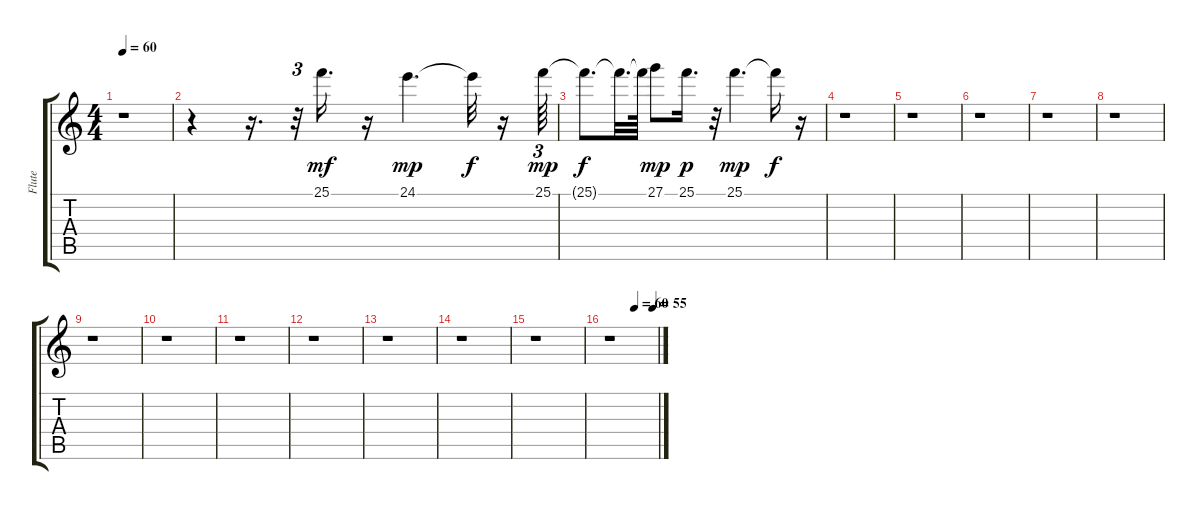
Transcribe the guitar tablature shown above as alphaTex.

\track ("Flute" "Flute") {instrument piccolo}
\staff {score tabs}
\tuning (E4 B3 G3 D3 A2 E2) {hide}
\ts (4 4)
\tempo 60
\clef g2
\ks c
r.1{dy f} |
r.4 r.16{d} r.32{tu (3 2)} 25.1.16{d dy mf} r.16 24.1.4{d dy mp} 24.1{t}.32{dy f} r.16 25.1.64{tu (3 2) dy mp} |
25.1{t}.8{d dy f} 25.1{t}.32{d} 25.1{t}.64 27.1.8{dy mp} 25.1.16{d dy p} r.32 25.1.4{d dy mp} 25.1{t}.16{dy f} r.16 |
r.1 |
r.1 |
r.1 |
r.1 |
r.1 |
r.1 |
r.1 |
r.1 |
r.1 |
r.1 |
r.1 |
r.1 |
\tempo (60 0.53125)
\tempo (55 0.90625)
r.1
